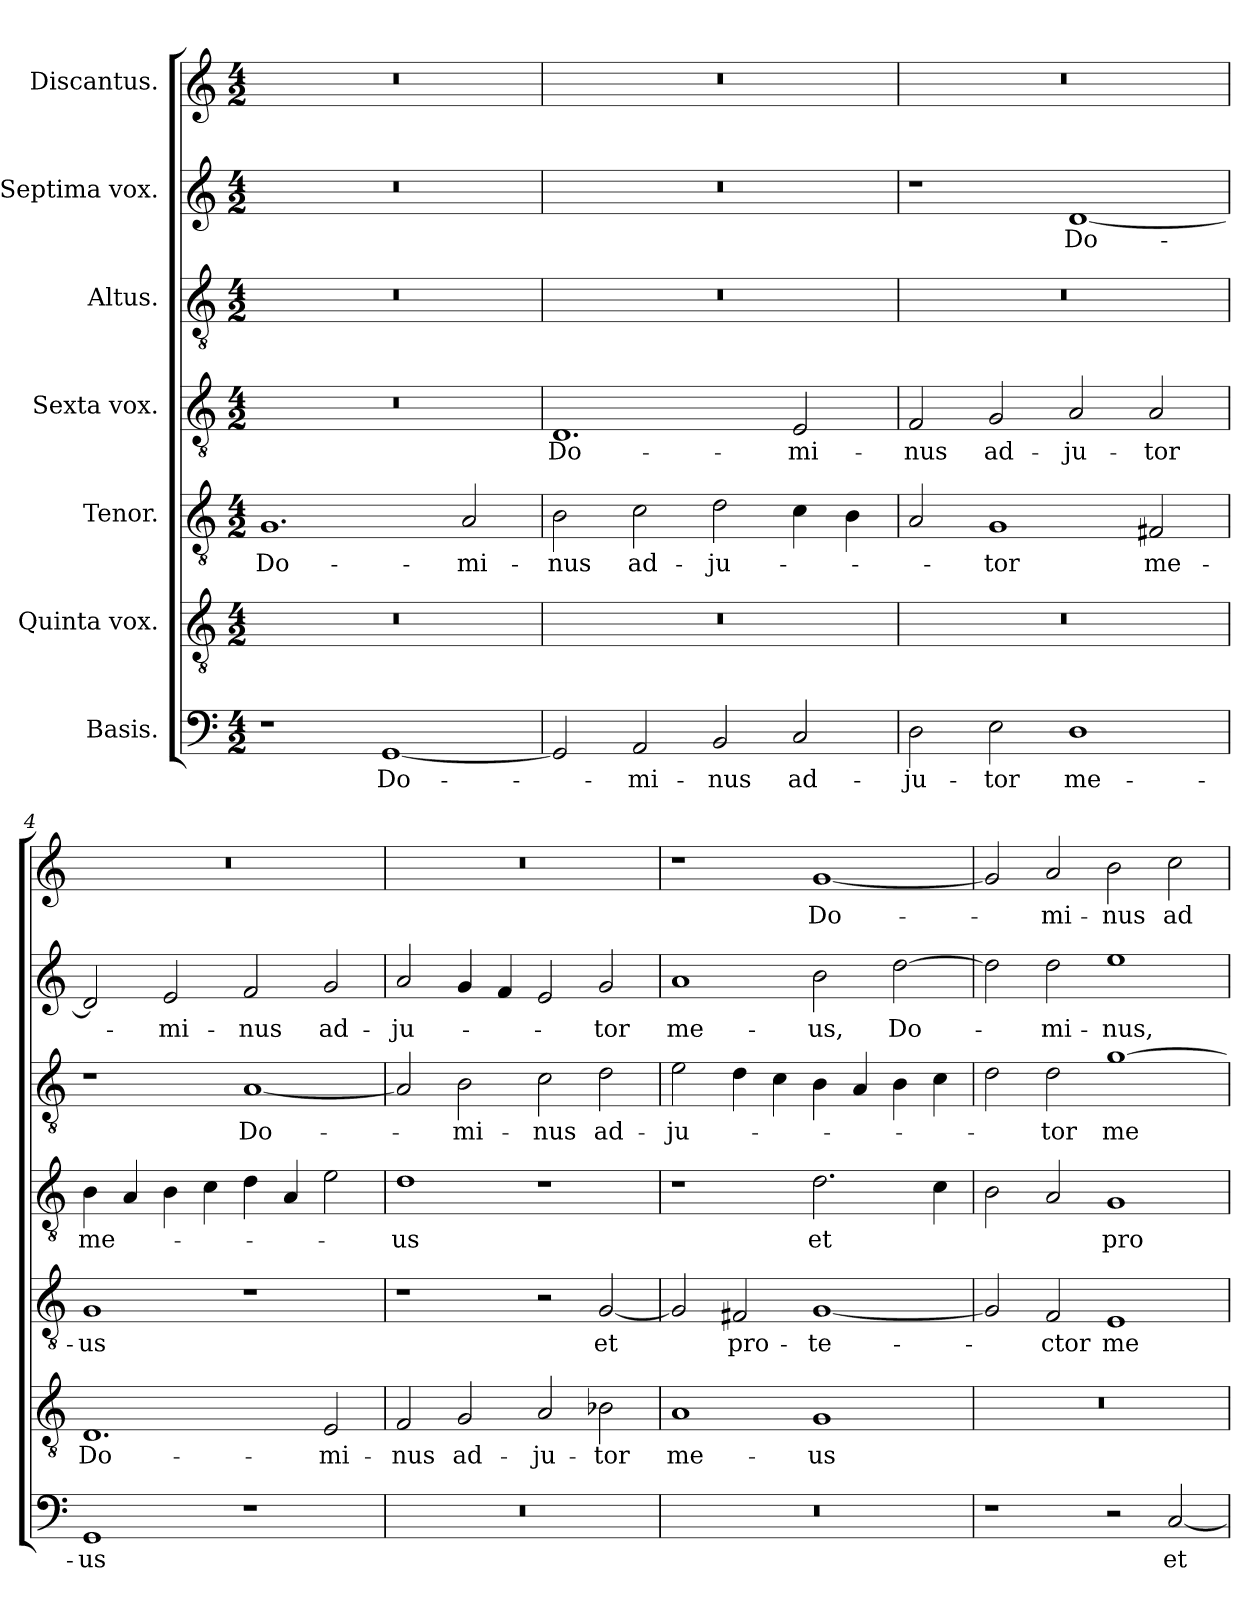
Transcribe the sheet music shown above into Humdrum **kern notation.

**kern	**text	**kern	**text	**kern	**text	**kern	**text	**kern	**text	**kern	**text	**kern	**text
*part7	*part7	*part6	*part6	*part5	*part5	*part4	*part4	*part3	*part3	*part2	*part2	*part1	*part1
*staff7	*staff7	*staff6	*staff6	*staff5	*staff5	*staff4	*staff4	*staff3	*staff3	*staff2	*staff2	*staff1	*staff1
*I"Basis.	*	*I"Quinta vox.	*	*I"Tenor.	*	*I"Sexta vox.	*	*I"Altus.	*	*I"Septima vox.	*	*I"Discantus.	*
*clefF4	*	*clefGv2	*	*clefGv2	*	*clefGv2	*	*clefGv2	*	*clefG2	*	*clefG2	*
*k[]	*	*k[]	*	*k[]	*	*k[]	*	*k[]	*	*k[]	*	*k[]	*
*M4/2	*	*M4/2	*	*M4/2	*	*M4/2	*	*M4/2	*	*M4/2	*	*M4/2	*
=1	=1	=1	=1	=1	=1	=1	=1	=1	=1	=1	=1	=1	=1
!	!	!	!	!	!LO:LY:b	!	!	!	!	!	!	!	!
1r	.	0r	.	1.G	Do-	0r	.	0r	.	0r	.	0r	.
!	!LO:LY:b	!	!	!	!	!	!	!	!	!	!	!	!
[1GG	Do-	.	.	.	.	.	.	.	.	.	.	.	.
!	!	!	!	!	!LO:LY:b	!	!	!	!	!	!	!	!
.	.	.	.	2A/	-mi-	.	.	.	.	.	.	.	.
=2	=2	=2	=2	=2	=2	=2	=2	=2	=2	=2	=2	=2	=2
!	!	!	!	!	!LO:LY:b	!	!LO:LY:b	!	!	!	!	!	!
2GG/]	.	0r	.	2B\	-nus	1.D	Do-	0r	.	0r	.	0r	.
!	!LO:LY:b	!	!	!	!LO:LY:b	!	!	!	!	!	!	!	!
2AA/	-mi-	.	.	2c\	ad-	.	.	.	.	.	.	.	.
!	!LO:LY:b	!	!	!	!LO:LY:b	!	!	!	!	!	!	!	!
2BB/	-nus	.	.	2d\	-ju-	.	.	.	.	.	.	.	.
!	!LO:LY:b	!	!	!	!	!	!LO:LY:b	!	!	!	!	!	!
2C/	ad-	.	.	4c\	.	2E/	-mi-	.	.	.	.	.	.
.	.	.	.	4B\	.	.	.	.	.	.	.	.	.
=3	=3	=3	=3	=3	=3	=3	=3	=3	=3	=3	=3	=3	=3
!	!LO:LY:b	!	!	!	!	!	!LO:LY:b	!	!	!	!	!	!
2D\	-ju-	0r	.	2A/	.	2F/	-nus	0r	.	1r	.	0r	.
!	!LO:LY:b	!	!	!	!LO:LY:b	!	!LO:LY:b	!	!	!	!	!	!
2E\	-tor	.	.	1G	-tor	2G/	ad-	.	.	.	.	.	.
!	!LO:LY:b	!	!	!	!	!	!LO:LY:b	!	!	!	!LO:LY:b	!	!
1D	me-	.	.	.	.	2A/	-ju-	.	.	[1d	Do-	.	.
!	!	!	!	!	!LO:LY:b	!	!LO:LY:b	!	!	!	!	!	!
.	.	.	.	2F#X/	me-	2A/	-tor	.	.	.	.	.	.
=4	=4	=4	=4	=4	=4	=4	=4	=4	=4	=4	=4	=4	=4
!	!LO:LY:b	!	!LO:LY:b	!	!LO:LY:b	!	!LO:LY:b	!	!	!	!	!	!
1GG	-us	1.D	Do-	1G	-us	4B\	me-	1r	.	2d/]	.	0r	.
.	.	.	.	.	.	4A/	.	.	.	.	.	.	.
!	!	!	!	!	!	!	!	!	!	!	!LO:LY:b	!	!
.	.	.	.	.	.	4B\	.	.	.	2e/	-mi-	.	.
.	.	.	.	.	.	4c\	.	.	.	.	.	.	.
!	!	!	!	!	!	!	!	!	!LO:LY:b	!	!LO:LY:b	!	!
1r	.	.	.	1r	.	4d\	.	[1A	Do-	2f/	-nus	.	.
.	.	.	.	.	.	4A/	.	.	.	.	.	.	.
!	!	!	!LO:LY:b	!	!	!	!	!	!	!	!LO:LY:b	!	!
.	.	2E/	-mi-	.	.	2e\	.	.	.	2g/	ad-	.	.
=5	=5	=5	=5	=5	=5	=5	=5	=5	=5	=5	=5	=5	=5
!	!	!	!LO:LY:b	!	!	!	!LO:LY:b	!	!	!	!LO:LY:b	!	!
0r	.	2F/	-nus	1r	.	1d	-us	2A/]	.	2a/	-ju-	0r	.
!	!	!	!LO:LY:b	!	!	!	!	!	!LO:LY:b	!	!	!	!
.	.	2G/	ad-	.	.	.	.	2B\	-mi-	4g/	.	.	.
.	.	.	.	.	.	.	.	.	.	4f/	.	.	.
!	!	!	!LO:LY:b	!	!	!	!	!	!LO:LY:b	!	!	!	!
.	.	2A/	-ju-	2r	.	1r	.	2c\	-nus	2e/	.	.	.
!	!	!	!LO:LY:b	!	!LO:LY:b	!	!	!	!LO:LY:b	!	!LO:LY:b	!	!
.	.	2B-X\	-tor	[2G/	et	.	.	2d\	ad-	2g/	-tor	.	.
!!LO:LB:g=z
=6	=6	=6	=6	=6	=6	=6	=6	=6	=6	=6	=6	=6	=6
!	!	!	!LO:LY:b	!	!	!	!	!	!LO:LY:b	!	!LO:LY:b	!	!
0r	.	1A	me-	2G/]	.	1r	.	2e\	-ju-	1a	me-	1r	.
!	!	!	!	!	!LO:LY:b	!	!	!	!	!	!	!	!
.	.	.	.	2F#X/	pro-	.	.	4d\	.	.	.	.	.
.	.	.	.	.	.	.	.	4c\	.	.	.	.	.
!	!	!	!LO:LY:b	!	!LO:LY:b	!	!LO:LY:b	!	!	!	!LO:LY:b	!	!LO:LY:b
.	.	1G	-us	[1G	-te-	2.d\	et	4B\	.	2b\	-us,	[1g	Do-
.	.	.	.	.	.	.	.	4A/	.	.	.	.	.
!	!	!	!	!	!	!	!	!	!	!	!LO:LY:b	!	!
.	.	.	.	.	.	.	.	4B\	.	[2dd\	Do-	.	.
.	.	.	.	.	.	4c\	.	4c\	.	.	.	.	.
=7	=7	=7	=7	=7	=7	=7	=7	=7	=7	=7	=7	=7	=7
1r	.	0r	.	2G/]	.	2B\	.	2d\	.	2dd\]	.	2g/]	.
!	!	!	!	!	!LO:LY:b	!	!	!	!LO:LY:b	!	!LO:LY:b	!	!LO:LY:b
.	.	.	.	2F/	-ctor	2A/	.	2d\	-tor	2dd\	-mi-	2a/	-mi-
!	!	!	!	!	!LO:LY:b	!	!LO:LY:b	!	!LO:LY:b	!	!LO:LY:b	!	!LO:LY:b
2r	.	.	.	1E	me-	1G	pro-	[1g	me-	1ee	-nus,	2b\	-nus
!	!LO:LY:b	!	!	!	!	!	!	!	!	!	!	!	!LO:LY:b
[2C/	et	.	.	.	.	.	.	.	.	.	.	2cc\	ad-
=	=	=	=	=	=	=	=	=	=	=	=	=	=
*-	*-	*-	*-	*-	*-	*-	*-	*-	*-	*-	*-	*-	*-
